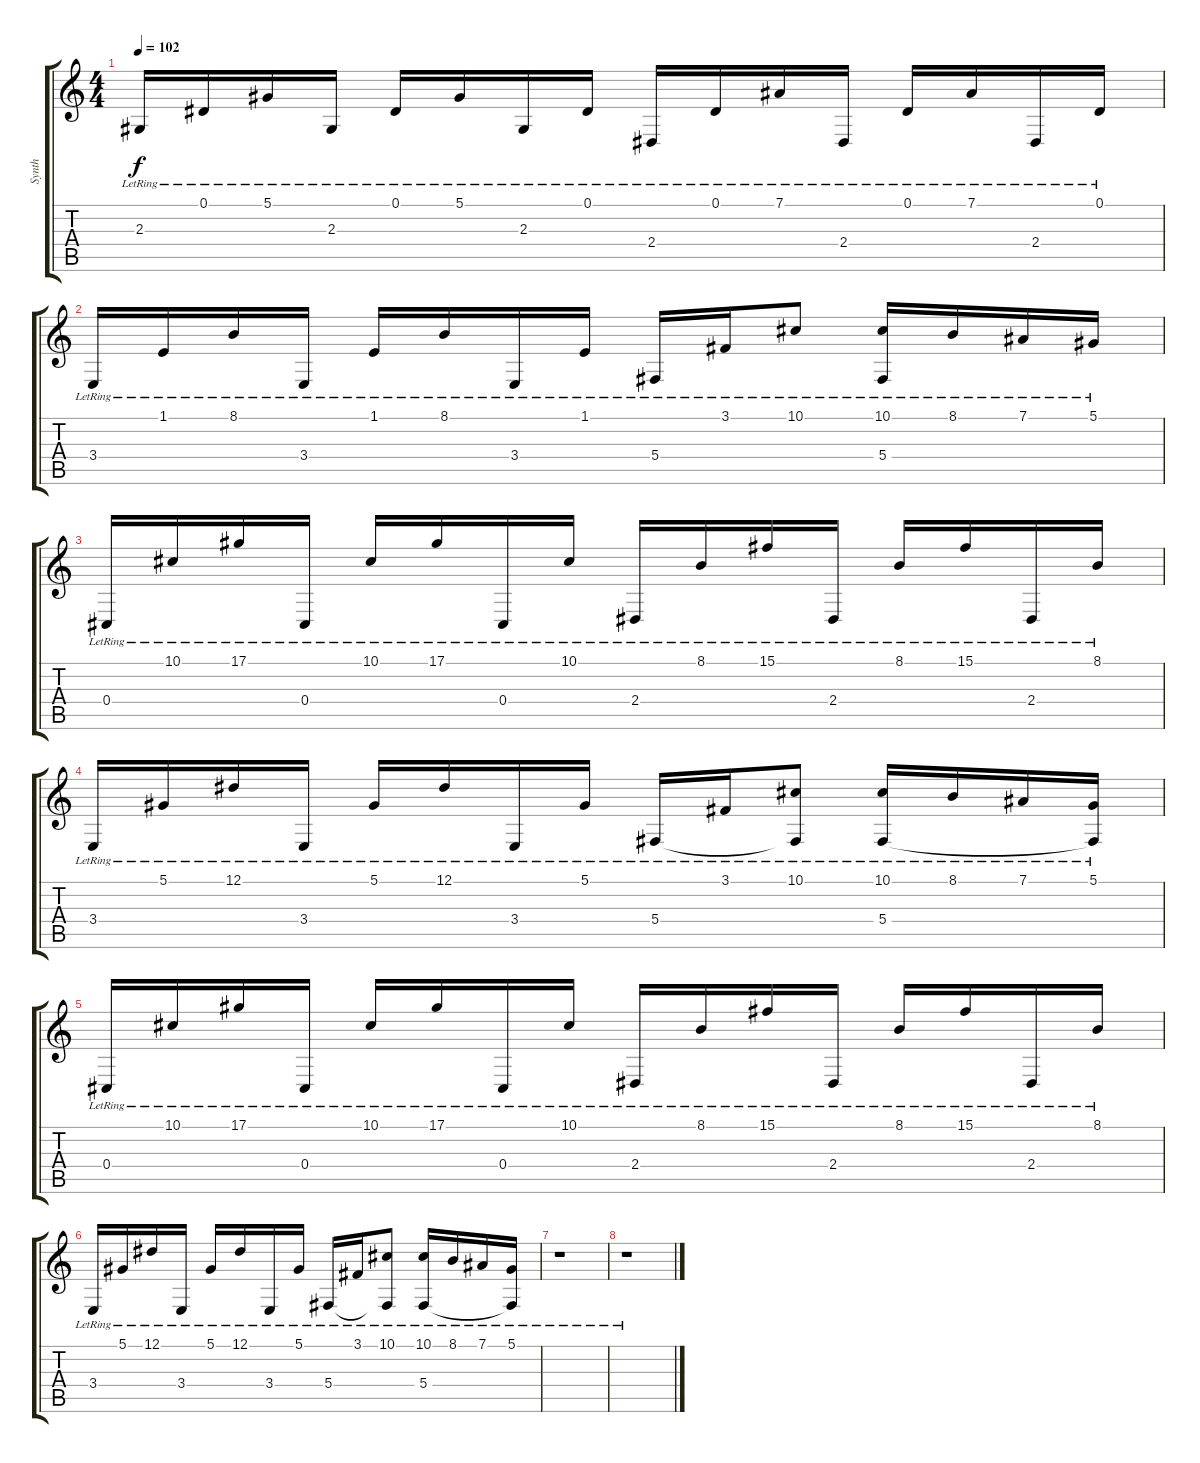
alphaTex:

\track ("Synth" "Synth") {instrument acousticgrandpiano}
\staff {score tabs}
\tuning (Eb4 Bb3 Gb3 Db3 Ab2 Eb2) {hide}
\ts (4 4)
\tempo 102
\clef g2
\ks c
2.3{lr}.16{dy f} 0.1{lr}.16 5.1{lr}.16 2.3{lr}.16 0.1{lr}.16 5.1{lr}.16 2.3{lr}.16 0.1{lr}.16 2.4{lr}.16 0.1{lr}.16 7.1{lr}.16 2.4{lr}.16 0.1{lr}.16 7.1{lr}.16 2.4{lr}.16 0.1{lr}.16 |
3.4{lr}.16 1.1{lr}.16 8.1{lr}.16 3.4{lr}.16 1.1{lr}.16 8.1{lr}.16 3.4{lr}.16 1.1{lr}.16 5.4{lr}.16 3.1{lr}.16 10.1{lr}.8 (10.1{lr} 5.4{lr}).16 8.1{lr}.16 7.1{lr}.16 5.1{lr}.16 |
0.4{lr}.16 10.1{lr}.16 17.1{lr}.16 0.4{lr}.16 10.1{lr}.16 17.1{lr}.16 0.4{lr}.16 10.1{lr}.16 2.4{lr}.16 8.1{lr}.16 15.1{lr}.16 2.4{lr}.16 8.1{lr}.16 15.1{lr}.16 2.4{lr}.16 8.1{lr}.16 |
3.4{lr}.16 5.1{lr}.16 12.1{lr}.16 3.4{lr}.16 5.1{lr}.16 12.1{lr}.16 3.4{lr}.16 5.1{lr}.16 5.4{lr}.16 3.1{lr}.16 (10.1{lr} 5.4{t}).8 (10.1{lr} 5.4{lr}).16 8.1{lr}.16 7.1{lr}.16 (5.1{lr} 5.4{t}).16 |
0.4{lr}.16 10.1{lr}.16 17.1{lr}.16 0.4{lr}.16 10.1{lr}.16 17.1{lr}.16 0.4{lr}.16 10.1{lr}.16 2.4{lr}.16 8.1{lr}.16 15.1{lr}.16 2.4{lr}.16 8.1{lr}.16 15.1{lr}.16 2.4{lr}.16 8.1{lr}.16 |
3.4{lr}.16 5.1{lr}.16 12.1{lr}.16 3.4{lr}.16 5.1{lr}.16 12.1{lr}.16 3.4{lr}.16 5.1{lr}.16 5.4{lr}.16 3.1{lr}.16 (10.1{lr} 5.4{t}).8 (10.1{lr} 5.4{lr}).16 8.1{lr}.16 7.1{lr}.16 (5.1{lr} 5.4{t}).16 |
r.1 |
r.1
